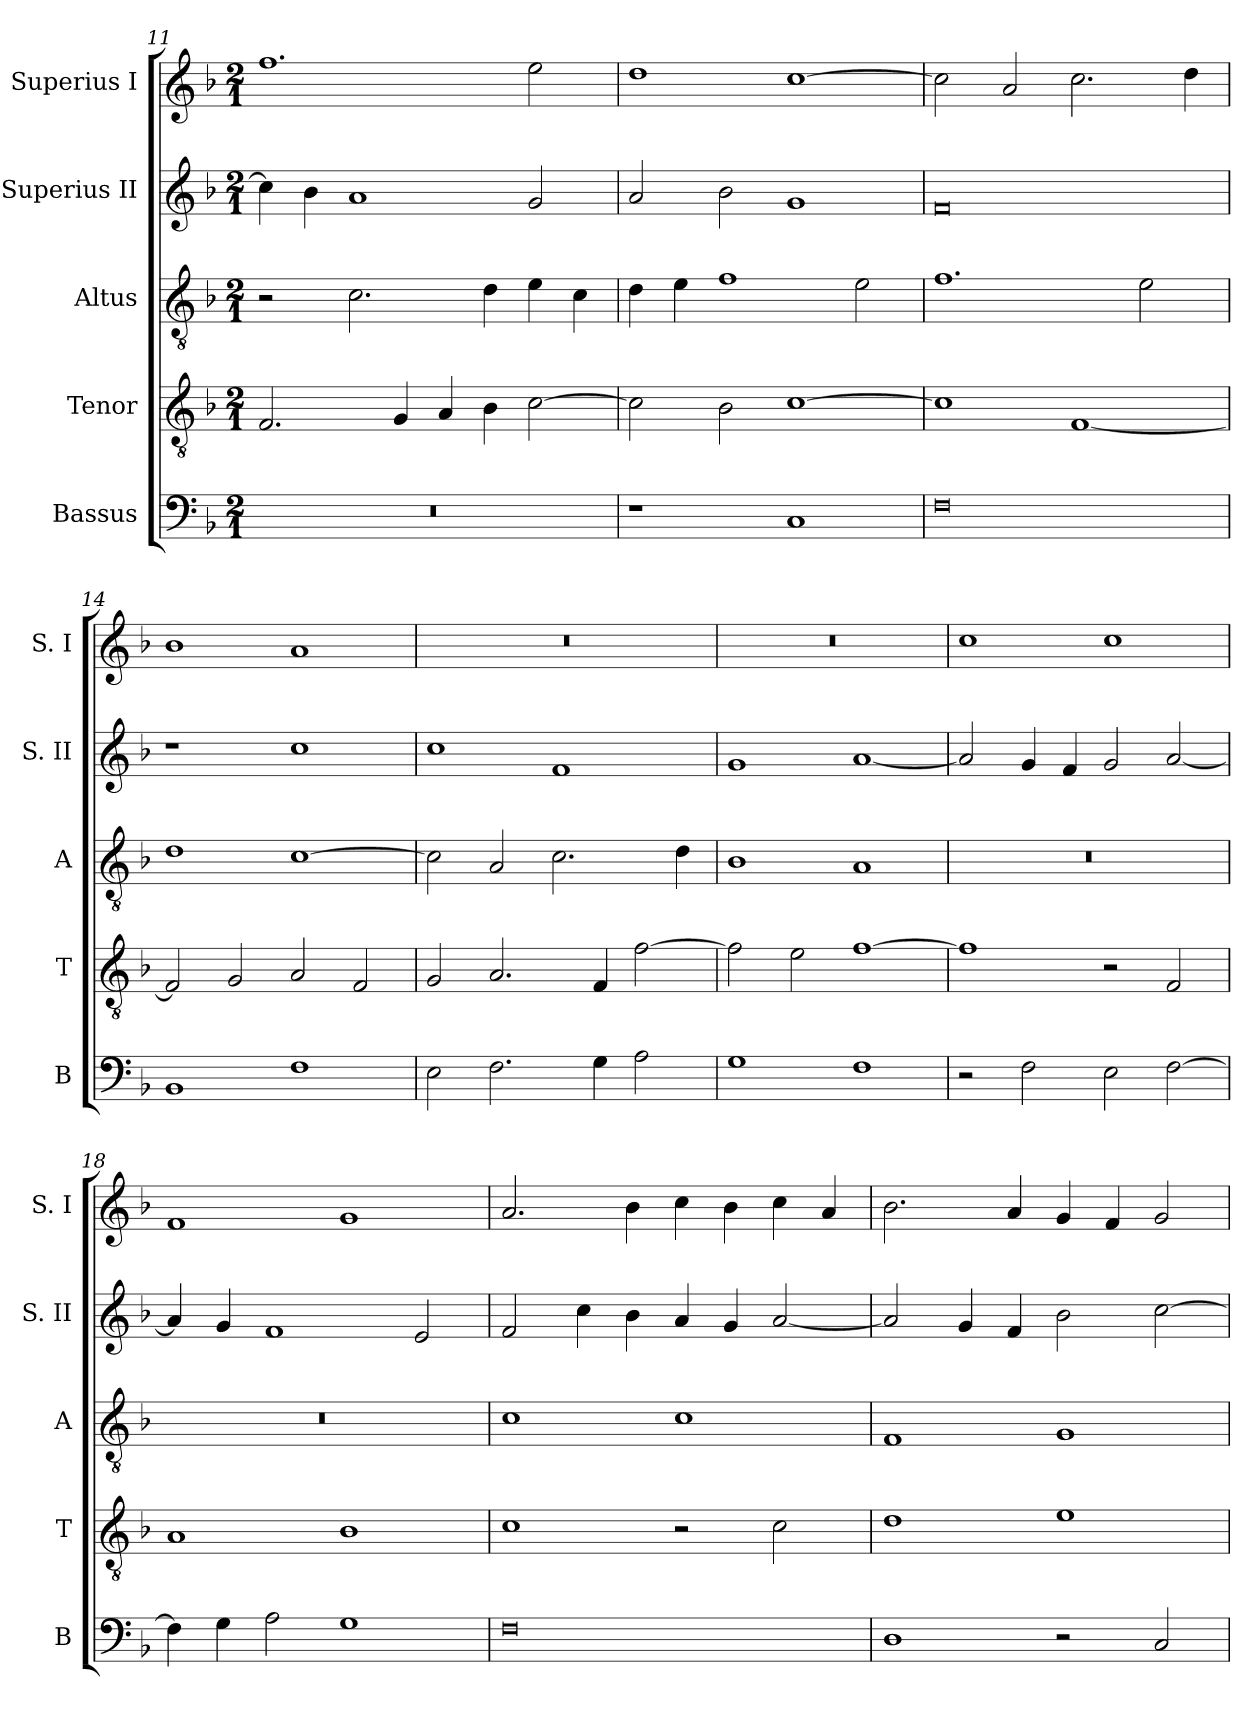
**kern	**kern	**kern	**kern	**kern
*part5	*part4	*part3	*part2	*part1
*staff5	*staff4	*staff3	*staff2	*staff1
*I"Bassus	*I"Tenor	*I"Altus	*I"Superius II	*I"Superius I
*I'B	*I'T	*I'A	*I'S. II	*I'S. I
*clefF4	*clefGv2	*clefGv2	*clefG2	*clefG2
*k[b-]	*k[b-]	*k[b-]	*k[b-]	*k[b-]
*F:	*F:	*F:	*F:	*F:
*M2/1	*M2/1	*M2/1	*M2/1	*M2/1
=11	=11	=11	=11	=11
0r	2.F	2r	4cc]	1.ff
.	.	.	4b-	.
.	.	2.c	1a	.
.	4G	.	.	.
.	4A	.	.	.
.	4B-	4d	.	.
.	[2c	4e	2g	2ee
.	.	4c	.	.
=12	=12	=12	=12	=12
1r	2c]	4d	2a	1dd
.	.	4e	.	.
.	2B-	1f	2b-	.
1C	[1c	.	1g	[1cc
.	.	2e	.	.
=13	=13	=13	=13	=13
0F	1c]	1.f	0f	2cc]
.	.	.	.	2a
.	[1F	.	.	2.cc
.	.	2e	.	.
.	.	.	.	4dd
=14	=14	=14	=14	=14
1BB-	2F]	1d	1r	1b-
.	2G	.	.	.
1F	2A	[1c	1cc	1a
.	2F	.	.	.
=15	=15	=15	=15	=15
2E	2G	2c]	1cc	0r
2.F	2.A	2A	.	.
.	.	2.c	1f	.
4G	4F	.	.	.
2A	[2f	.	.	.
.	.	4d	.	.
=16	=16	=16	=16	=16
1G	2f]	1B-	1g	0r
.	2e	.	.	.
1F	[1f	1A	[1a	.
=17	=17	=17	=17	=17
2r	1f]	0r	2a]	1cc
2F	.	.	4g	.
.	.	.	4f	.
2E	2r	.	2g	1cc
[2F	2F	.	[2a	.
=18	=18	=18	=18	=18
4F]	1A	0r	4a]	1f
4G	.	.	4g	.
2A	.	.	1f	.
1G	1B-	.	.	1g
.	.	.	2e	.
=19	=19	=19	=19	=19
0F	1c	1c	2f	2.a
.	.	.	4cc	.
.	.	.	4b-	4b-
.	2r	1c	4a	4cc
.	.	.	4g	4b-
.	2c	.	[2a	4cc
.	.	.	.	4a
=20	=20	=20	=20	=20
1D	1d	1F	2a]	2.b-
.	.	.	4g	.
.	.	.	4f	4a
2r	1e	1G	2b-	4g
.	.	.	.	4f
2C	.	.	[2cc	2g
=	=	=	=	=
*-	*-	*-	*-	*-
